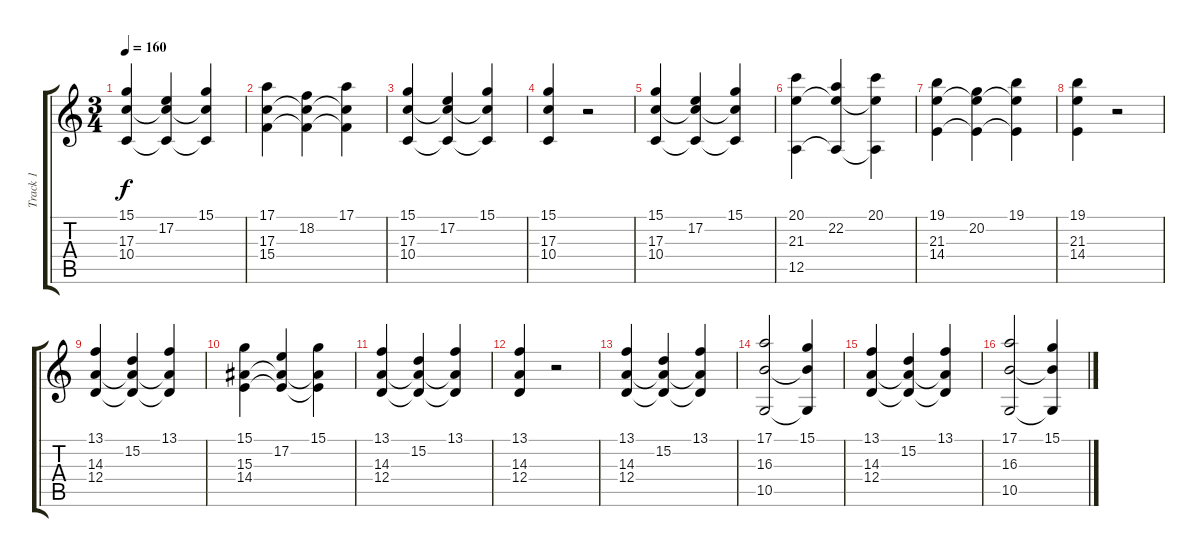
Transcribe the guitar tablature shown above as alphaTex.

\track ("Track 1" "Track 1") {instrument panflute}
\staff {score tabs}
\tuning (E4 B3 G3 D3 A2 E2) {hide}
\ts (3 4)
\tempo 160
\clef g2
\ks c
(15.1 17.3 10.4).4{dy f} (17.2 17.3{t} 10.4{t}).4 (15.1 17.3{t} 10.4{t}).4 |
(17.1 17.3 15.4).4 (18.2 17.3{t} 15.4{t}).4 (17.1 17.3{t} 15.4{t}).4 |
(15.1 17.3 10.4).4 (17.2 17.3{t} 10.4{t}).4 (15.1 17.3{t} 10.4{t}).4 |
(15.1 17.3 10.4).4 r.2 |
(15.1 17.3 10.4).4 (17.2 17.3{t} 10.4{t}).4 (15.1 17.3{t} 10.4{t}).4 |
(20.1 21.3 12.5).4 (22.2 21.3{t} 12.5{t}).4 (20.1 21.3{t} 12.5{t}).4 |
(19.1 21.3 14.4).4 (20.2 21.3{t} 14.4{t}).4 (19.1 21.3{t} 14.4{t}).4 |
(19.1 21.3 14.4).4 r.2 |
(13.1 14.3 12.4).4 (15.2 14.3{t} 12.4{t}).4 (13.1 14.3{t} 12.4{t}).4 |
(15.1 15.3 14.4).4 (17.2 15.3{t} 14.4{t}).4 (15.1 15.3{t} 14.4{t}).4 |
(13.1 14.3 12.4).4 (15.2 14.3{t} 12.4{t}).4 (13.1 14.3{t} 12.4{t}).4 |
(13.1 14.3 12.4).4 r.2 |
(13.1 14.3 12.4).4 (15.2 14.3{t} 12.4{t}).4 (13.1 14.3{t} 12.4{t}).4 |
(17.1 16.3 10.5).2 (15.1 16.3{t} 10.5{t}).4 |
(13.1 14.3 12.4).4 (15.2 14.3{t} 12.4{t}).4 (13.1 14.3{t} 12.4{t}).4 |
(17.1 16.3 10.5).2 (15.1 16.3{t} 10.5{t}).4
